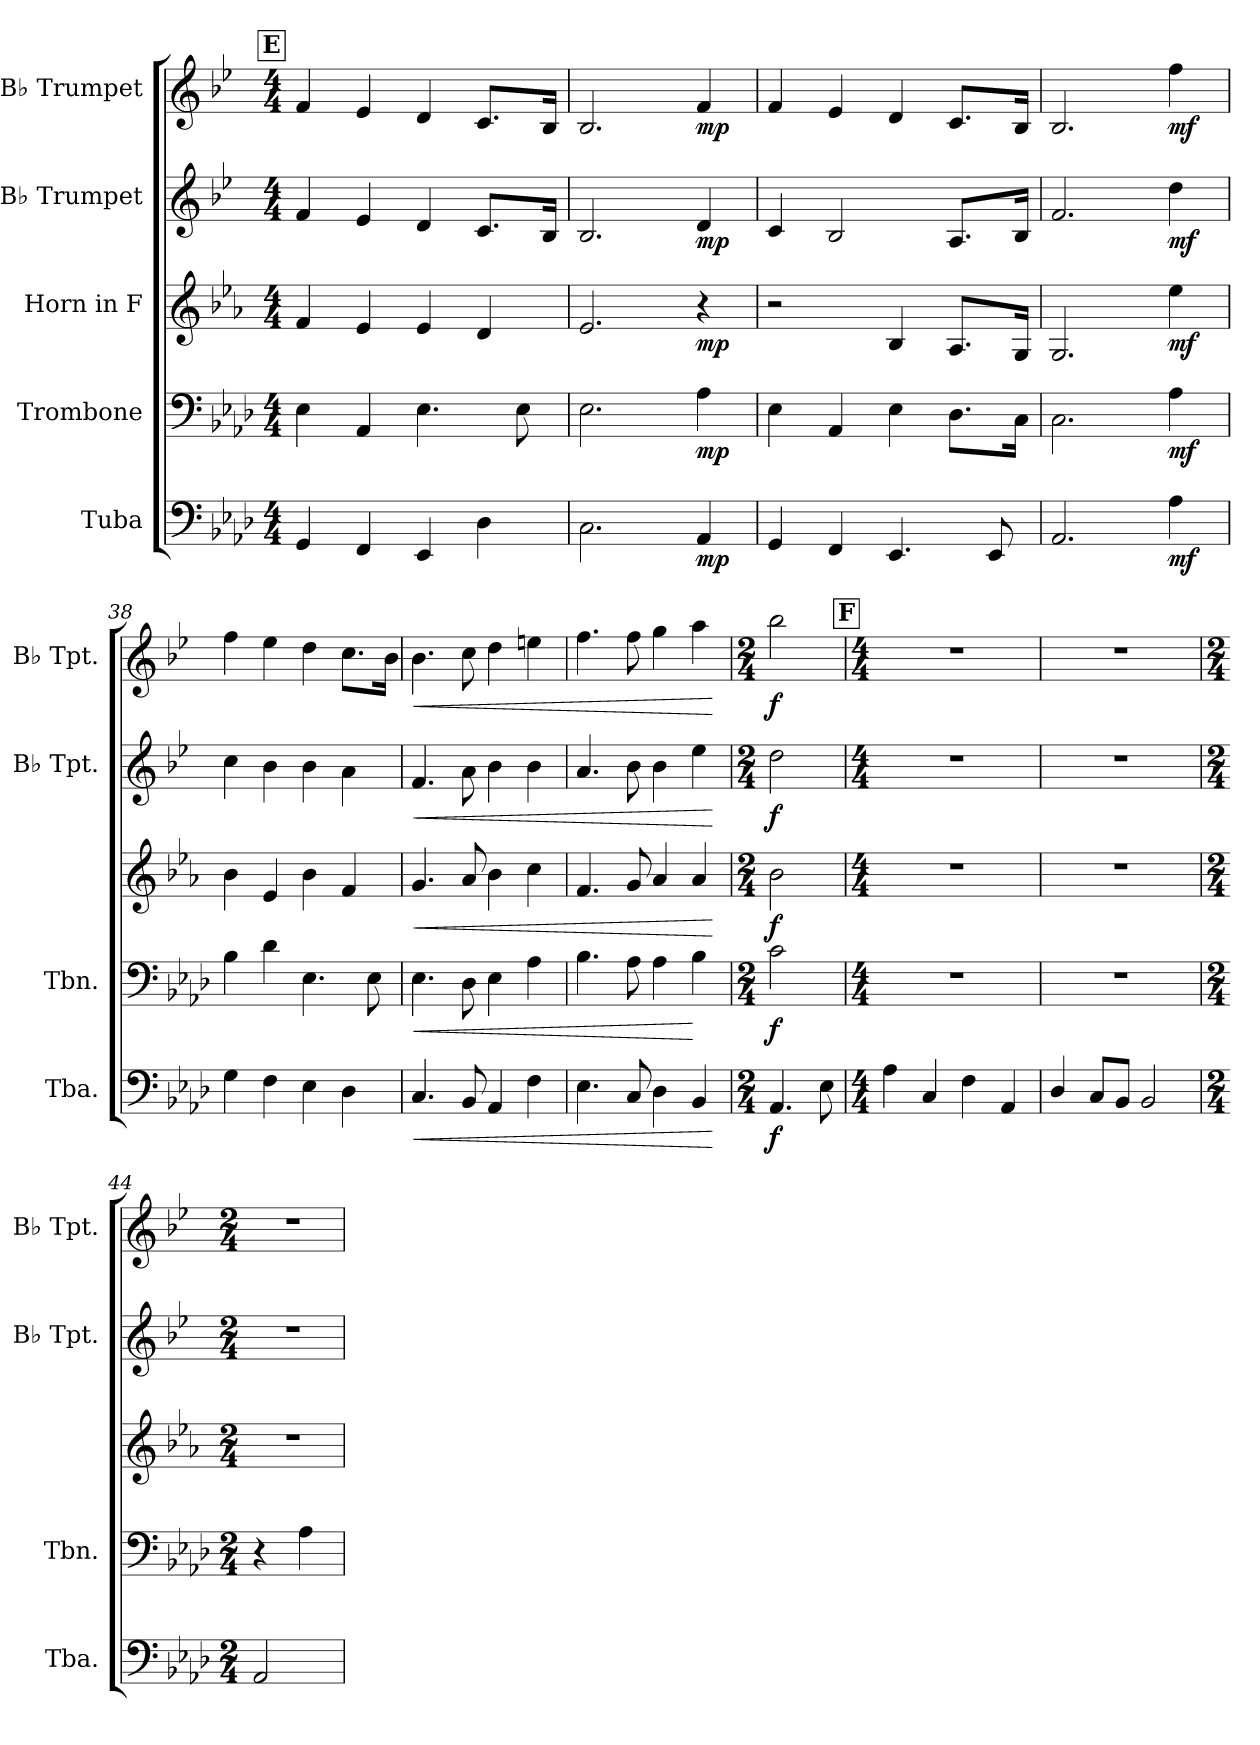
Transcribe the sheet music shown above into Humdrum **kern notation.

**kern	**dynam	**kern	**dynam	**kern	**dynam	**kern	**dynam	**kern	**dynam
*part5	*part5	*part4	*part4	*part3	*part3	*part2	*part2	*part1	*part1
*staff5	*staff5	*staff4	*staff4	*staff3	*staff3	*staff2	*staff2	*staff1	*staff1
*I"Tuba	*	*I"Trombone	*	*I"Horn in F	*	*I"B♭ Trumpet	*	*I"B♭ Trumpet	*
*I'Tba.	*	*I'Tbn.	*	*	*	*I'B♭ Tpt.	*	*I'B♭ Tpt.	*
*clefF4	*	*clefF4	*	*clefG2	*	*clefG2	*	*clefG2	*
*	*	*	*	*ITrd4c7	*	*ITrd1c2	*	*ITrd1c2	*
*k[b-e-a-d-]	*	*k[b-e-a-d-]	*	*k[b-e-a-d-]	*	*k[b-e-a-d-]	*	*k[b-e-a-d-]	*
*M4/4	*	*M4/4	*	*M4/4	*	*M4/4	*	*M4/4	*
!!LO:REH:place=s1:a:B:fs=14:t=E
=34	=34	=34	=34	=34	=34	=34	=34	=34	=34
4GG/	.	4E-\	.	4B-/	.	4e-/	.	4e-/	.
4FF/	.	4AA-/	.	4A-/	.	4d-/	.	4d-/	.
4EE-/	.	4.E-\	.	4A-/	.	4c/	.	4c/	.
4D-\	.	.	.	4G/	.	8.B-/L	.	8.B-/L	.
.	.	8E-\	.	.	.	.	.	.	.
.	.	.	.	.	.	16A-/Jk	.	16A-/Jk	.
!!LO:LB:g=z
=35	=35	=35	=35	=35	=35	=35	=35	=35	=35
2.C\	.	2.E-\	.	2.A-/	.	2.A-/	.	2.A-/	.
!	!LO:DY:b	!	!LO:DY:b	!	!LO:DY:b	!	!LO:DY:b	!	!LO:DY:b
4AA-/	mp	4A-\	mp	4r	mp	4c/	mp	4e-/	mp
=36	=36	=36	=36	=36	=36	=36	=36	=36	=36
4GG/	.	4E-\	.	2r	.	4B-/	.	4e-/	.
4FF/	.	4AA-/	.	.	.	2A-/	.	4d-/	.
4.EE-/	.	4E-\	.	4E-/	.	.	.	4c/	.
.	.	8.D-\L	.	8.D-/L	.	8.G/L	.	8.B-/L	.
8EE-/	.	.	.	.	.	.	.	.	.
.	.	16C\Jk	.	16C/Jk	.	16A-/Jk	.	16A-/Jk	.
=37	=37	=37	=37	=37	=37	=37	=37	=37	=37
2.AA-/	.	2.C\	.	2.C/	.	2.e-/	.	2.A-/	.
!	!LO:DY:b	!	!LO:DY:b	!	!LO:DY:b	!	!LO:DY:b	!	!LO:DY:b
4A-\	mf	4A-\	mf	4a-\	mf	4cc\	mf	4ee-\	mf
=38	=38	=38	=38	=38	=38	=38	=38	=38	=38
4G\	.	4B-\	.	4e-\	.	4b-\	.	4ee-\	.
4F\	.	4d-\	.	4A-/	.	4a-\	.	4dd-\	.
4E-\	.	4.E-\	.	4e-\	.	4a-\	.	4cc\	.
4D-\	.	.	.	4B-/	.	4g\	.	8.b-\L	.
.	.	8E-\	.	.	.	.	.	.	.
.	.	.	.	.	.	.	.	16a-\Jk	.
=39	=39	=39	=39	=39	=39	=39	=39	=39	=39
!	!LO:HP:b	!	!LO:HP:b	!	!LO:HP:b	!	!LO:HP:b	!	!LO:HP:b
4.C/	<	4.E-\	<	4.c/	<	4.e-/	<	4.a-\	<
8BB-/	.	8D-\	.	8d-/	.	8g\	.	8b-\	.
4AA-/	.	4E-\	.	4e-\	.	4a-\	.	4cc\	.
4F\	.	4A-\	.	4f\	.	4a-\	.	4ddn\	.
=40	=40	=40	=40	=40	=40	=40	=40	=40	=40
4.E-\	.	4.B-\	.	4.B-/	.	4.g/	.	4.ee-\	.
8C/	.	8A-\	.	8c/	.	8a-\	.	8ee-\	.
4D-\	.	4A-\	.	4d-/	.	4a-\	.	4ff\	.
4BB-/	.	4B-\	[	4d-/	.	4dd-\	.	4gg\	.
.	[	.	.	.	[	.	[	.	[
=41	=41	=41	=41	=41	=41	=41	=41	=41	=41
*M2/4	*	*M2/4	*	*M2/4	*	*M2/4	*	*M2/4	*
!	!LO:DY:b	!	!LO:DY:b	!	!LO:DY:b	!	!LO:DY:b	!	!LO:DY:b
4.AA-/	f	2c\	f	2e-\	f	2cc\	f	2aa-\	f
8E-\	.	.	.	.	.	.	.	.	.
!!LO:REH:place=s1:a:B:fs=14:t=F
=42	=42	=42	=42	=42	=42	=42	=42	=42	=42
*M4/4	*	*M4/4	*	*M4/4	*	*M4/4	*	*M4/4	*
4A-\	.	1r	.	1r	.	1r	.	1r	.
4C/	.	.	.	.	.	.	.	.	.
4F\	.	.	.	.	.	.	.	.	.
4AA-/	.	.	.	.	.	.	.	.	.
=43	=43	=43	=43	=43	=43	=43	=43	=43	=43
4D-/	.	1r	.	1r	.	1r	.	1r	.
8C/L	.	.	.	.	.	.	.	.	.
8BB-/J	.	.	.	.	.	.	.	.	.
2BB-/	.	.	.	.	.	.	.	.	.
!!LO:PB:g=z
=44	=44	=44	=44	=44	=44	=44	=44	=44	=44
*M2/4	*	*M2/4	*	*M2/4	*	*M2/4	*	*M2/4	*
2AA-/	.	4r	.	2r	.	2r	.	2r	.
.	.	4A-\	.	.	.	.	.	.	.
=	=	=	=	=	=	=	=	=	=
*-	*-	*-	*-	*-	*-	*-	*-	*-	*-
